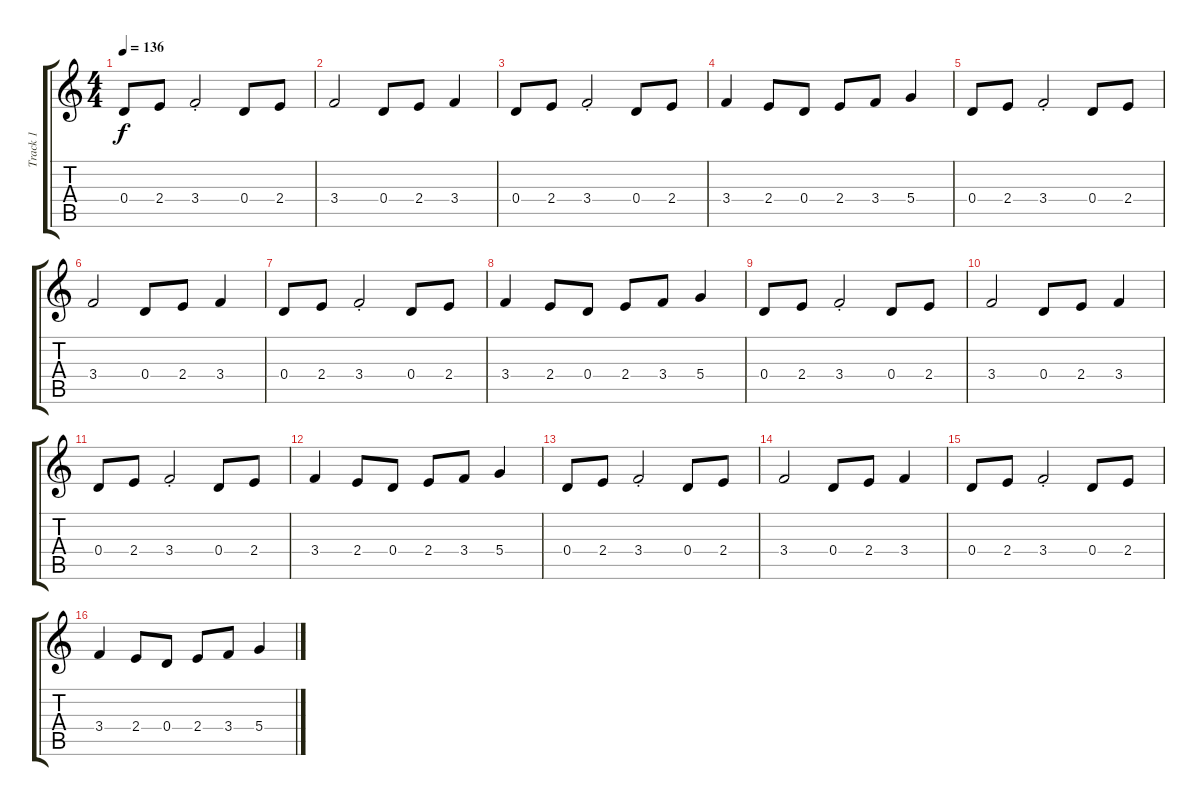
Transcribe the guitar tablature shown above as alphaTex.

\track ("Track 1" "Track 1") {instrument distortionguitar}
\staff {score tabs}
\tuning (E4 B3 G3 D3 A2 D2) {hide}
\ts (4 4)
\tempo 136
\clef g2
\ks c
0.4.8{dy f} 2.4.8 3.4{st}.2 0.4.8 2.4.8 |
3.4.2 0.4.8 2.4.8 3.4.4 |
0.4.8 2.4.8 3.4{st}.2 0.4.8 2.4.8 |
3.4.4 2.4.8 0.4.8 2.4.8 3.4.8 5.4.4 |
0.4.8 2.4.8 3.4{st}.2 0.4.8 2.4.8 |
3.4.2 0.4.8 2.4.8 3.4.4 |
0.4.8 2.4.8 3.4{st}.2 0.4.8 2.4.8 |
3.4.4 2.4.8 0.4.8 2.4.8 3.4.8 5.4.4 |
0.4.8 2.4.8 3.4{st}.2 0.4.8 2.4.8 |
3.4.2 0.4.8 2.4.8 3.4.4 |
0.4.8 2.4.8 3.4{st}.2 0.4.8 2.4.8 |
3.4.4 2.4.8 0.4.8 2.4.8 3.4.8 5.4.4 |
0.4.8 2.4.8 3.4{st}.2 0.4.8 2.4.8 |
3.4.2 0.4.8 2.4.8 3.4.4 |
0.4.8 2.4.8 3.4{st}.2 0.4.8 2.4.8 |
3.4.4 2.4.8 0.4.8 2.4.8 3.4.8 5.4.4
